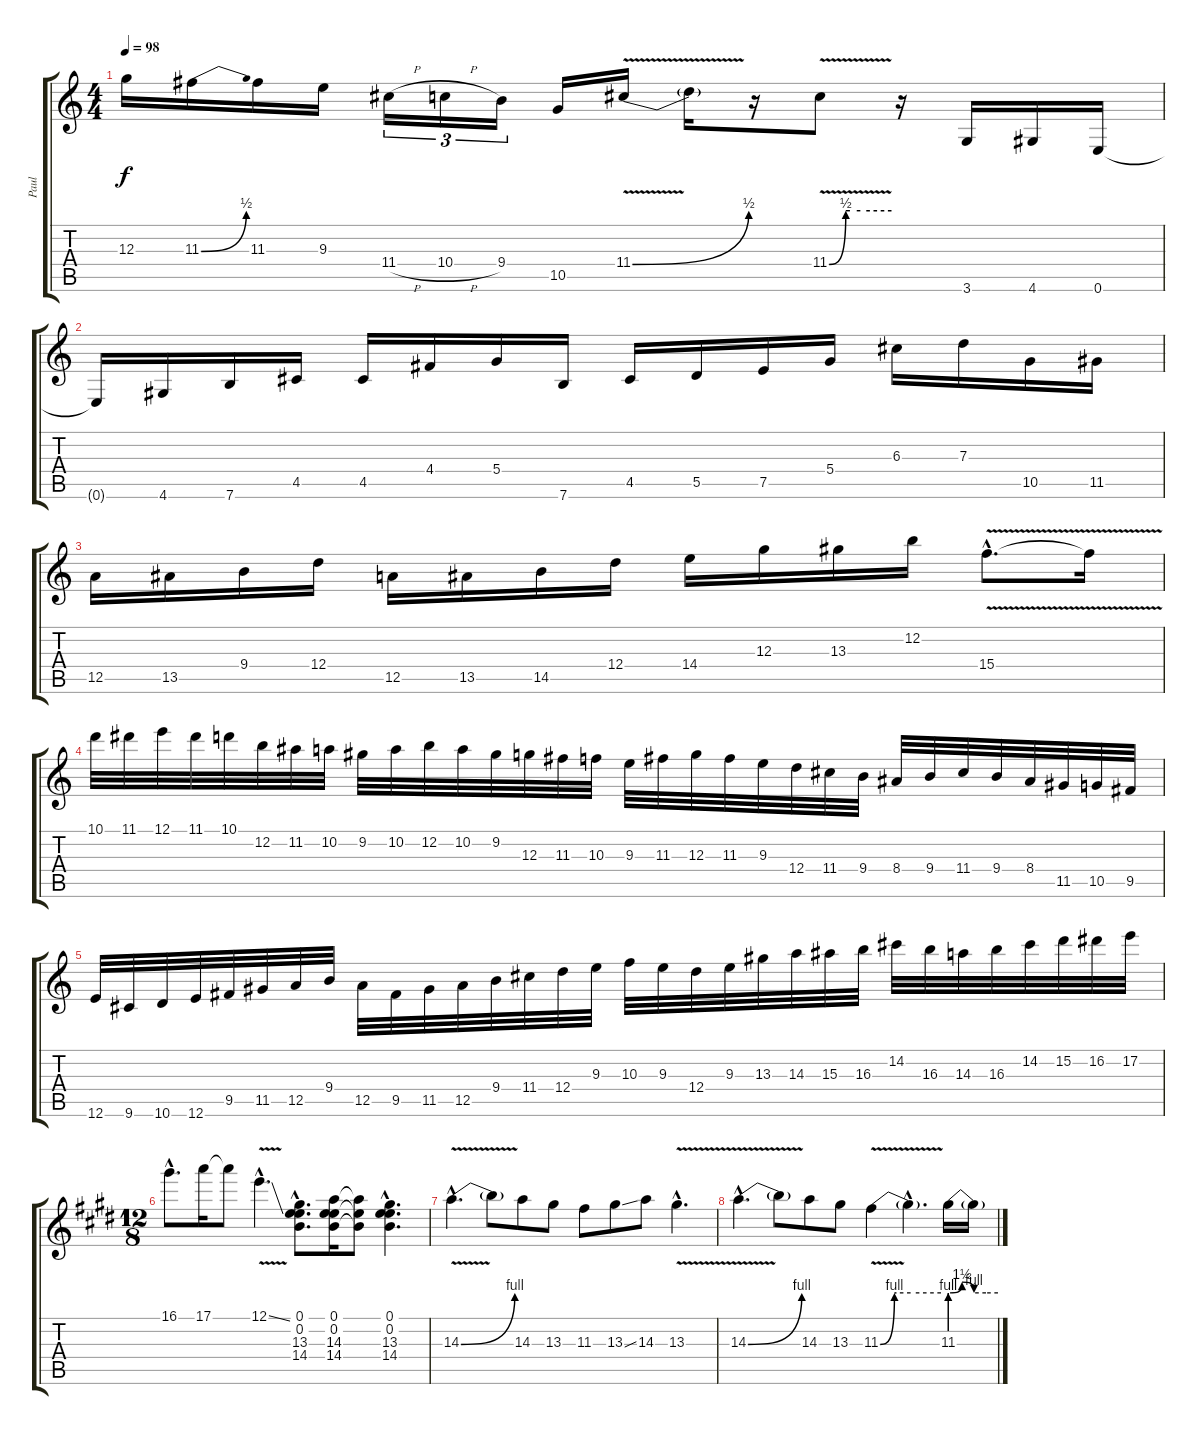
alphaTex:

\track ("Paul" "Paul") {instrument overdrivenguitar}
\staff {score tabs}
\tuning (E4 B3 G3 D3 A2 E2) {hide}
\ts (4 4)
\tempo 98
\clef g2
\ks c
12.3{t}.16{dy f} 11.3{be (bend 0 0 60 2)}.16 11.3.16 9.3.16 11.4{h}.16{tu (3 2)} 10.4{h}.16{tu (3 2)} 9.4.16{tu (3 2)} 10.5.16 11.4{be (bend 0 0 60 2) v}.16 11.4{t}.16 r.16 11.4{be (custom 0 0 16 2 20 2 30 2 60 2) v}.8 r.16 3.6.16 4.6.16 0.6.16 |
0.6{t}.16 4.6.16 7.6.16 4.5.16 4.5.16 4.4.16 5.4.16 7.6.16 4.5.16 5.5.16 7.5.16 5.4.16 6.3.16 7.3.16 10.5.16 11.5.16 |
12.5.16 13.5.16 9.4.16 12.4.16 12.5.16 13.5.16 14.5.16 12.4.16 14.4.16 12.3.16 13.3.16 12.2.16 15.4{v hac}.8{d} 15.4{t}.16 |
10.1.32 11.1.32 12.1.32 11.1.32 10.1.32 12.2.32 11.2.32 10.2.32 9.2.32 10.2.32 12.2.32 10.2.32 9.2.32 12.3.32 11.3.32 10.3.32 9.3.32 11.3.32 12.3.32 11.3.32 9.3.32 12.4.32 11.4.32 9.4.32 8.4.32 9.4.32 11.4.32 9.4.32 8.4.32 11.5.32 10.5.32 9.5.32 |
12.6.32 9.6.32 10.6.32 12.6.32 9.5.32 11.5.32 12.5.32 9.4.32 12.5.32 9.5.32 11.5.32 12.5.32 9.4.32 11.4.32 12.4.32 9.3.32 10.3.32 9.3.32 12.4.32 9.3.32 13.3.32 14.3.32 15.3.32 16.3.32 14.2.32 16.3.32 14.3.32 16.3.32 14.2.32 15.2.32 16.2.32 17.2.32 |
\ts (12 8)
\ks e
16.1{hac}.8{d} 17.1.16 17.1{t}.8 12.1{v ss hac}.4{d} (0.1{hac} 0.2{hac} 13.3{hac} 14.4{hac}).8{d} (0.1 0.2 14.3 14.4).16 (0.1{t} 0.2{t} 14.3{t}).8 (0.1{hac} 0.2{hac} 13.3{hac} 14.4{hac}).4{d} |
14.3{be (bend 0 0 60 4) v hac}.4{d} 14.3{t}.8 14.3.8 13.3.8 11.3.8 13.3{ss}.8 14.3.8 13.3{v hac}.4{d} |
14.3{be (bend 0 0 60 4) v hac}.4{d} 14.3{t}.8 14.3.8 13.3.8 11.3{be (custom 0 0 14 4 16 4 30 4 60 4) v}.4 11.3{hac t}.4{d} 11.3{be (custom 0 4 15 6 30 4 45 4 60 4)}.16 11.3{t}.16
